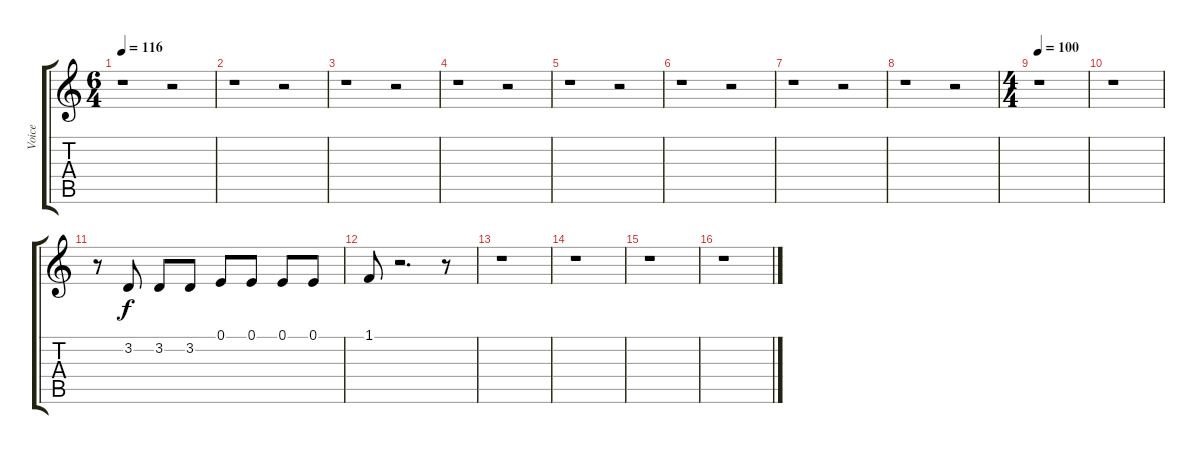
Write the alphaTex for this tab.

\track ("Voice" "Voice") {instrument synthvoice}
\staff {score tabs}
\tuning (E4 B3 G3 D3 A2 E2) {hide}
\ts (6 4)
\tempo 116
\clef g2
\ks c
r.1{dy f} r.2 |
r.1 r.2 |
r.1 r.2 |
r.1 r.2 |
r.1 r.2 |
r.1 r.2 |
r.1 r.2 |
r.1 r.2 |
\ts (4 4)
\tempo 100
r.1 |
r.1 |
r.8 3.2.8 3.2.8 3.2.8 0.1.8 0.1.8 0.1.8 0.1.8 |
1.1.8 r.2{d} r.8 |
r.1 |
r.1 |
r.1 |
r.1
